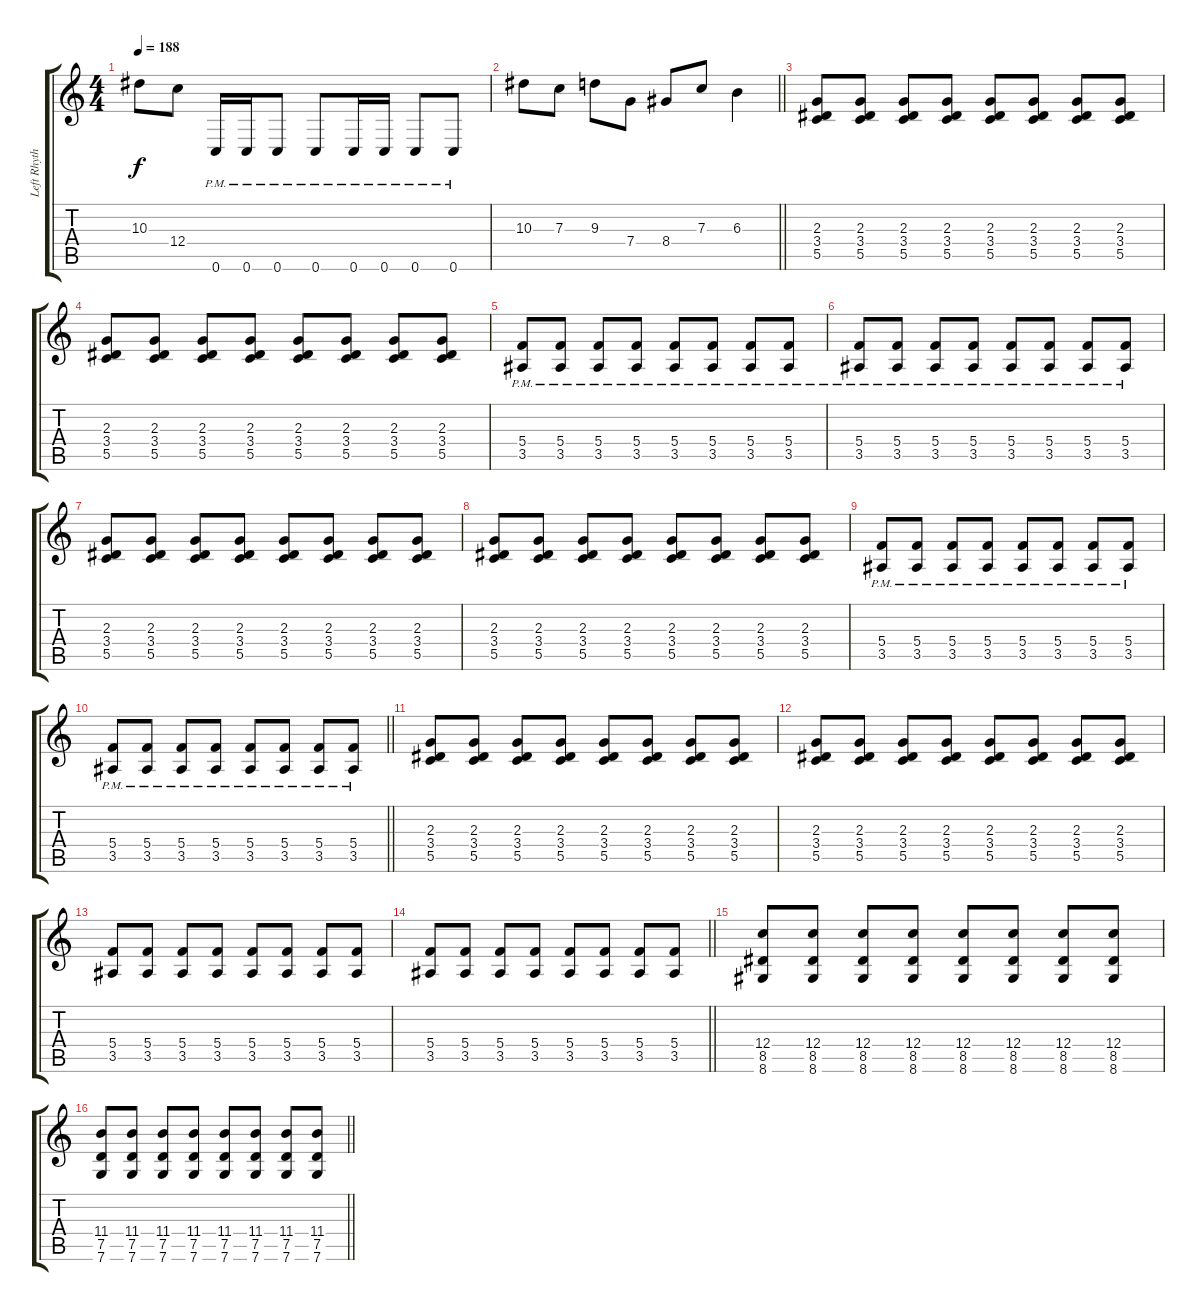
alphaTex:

\track ("Left Rhythm" "Left Rhyth") {instrument distortionguitar}
\staff {score tabs}
\tuning (D4 A3 F3 C3 G2 C2) {hide}
\ts (4 4)
\tempo 188
\clef g2
\ks c
10.3.8{dy f} 12.4.8 0.6{pm}.16 0.6{pm}.16 0.6{pm}.8 0.6{pm}.8 0.6{pm}.16 0.6{pm}.16 0.6{pm}.8 0.6{pm}.8 |
\barLineRight lightlight
10.3.8 7.3.8 9.3.8 7.4.8 8.4.8 7.3.8 6.3.4 |
\section ("" "")
(2.3 3.4 5.5).8 (2.3 3.4 5.5).8 (2.3 3.4 5.5).8 (2.3 3.4 5.5).8 (2.3 3.4 5.5).8 (2.3 3.4 5.5).8 (2.3 3.4 5.5).8 (2.3 3.4 5.5).8 |
(2.3 3.4 5.5).8 (2.3 3.4 5.5).8 (2.3 3.4 5.5).8 (2.3 3.4 5.5).8 (2.3 3.4 5.5).8 (2.3 3.4 5.5).8 (2.3 3.4 5.5).8 (2.3 3.4 5.5).8 |
(5.4{pm} 3.5{pm}).8 (5.4{pm} 3.5{pm}).8 (5.4{pm} 3.5{pm}).8 (5.4{pm} 3.5{pm}).8 (5.4{pm} 3.5{pm}).8 (5.4{pm} 3.5{pm}).8 (5.4{pm} 3.5{pm}).8 (5.4{pm} 3.5{pm}).8 |
(5.4{pm} 3.5{pm}).8 (5.4{pm} 3.5{pm}).8 (5.4{pm} 3.5{pm}).8 (5.4{pm} 3.5{pm}).8 (5.4{pm} 3.5{pm}).8 (5.4{pm} 3.5{pm}).8 (5.4{pm} 3.5{pm}).8 (5.4{pm} 3.5{pm}).8 |
(2.3 3.4 5.5).8 (2.3 3.4 5.5).8 (2.3 3.4 5.5).8 (2.3 3.4 5.5).8 (2.3 3.4 5.5).8 (2.3 3.4 5.5).8 (2.3 3.4 5.5).8 (2.3 3.4 5.5).8 |
(2.3 3.4 5.5).8 (2.3 3.4 5.5).8 (2.3 3.4 5.5).8 (2.3 3.4 5.5).8 (2.3 3.4 5.5).8 (2.3 3.4 5.5).8 (2.3 3.4 5.5).8 (2.3 3.4 5.5).8 |
(5.4{pm} 3.5{pm}).8 (5.4{pm} 3.5{pm}).8 (5.4{pm} 3.5{pm}).8 (5.4{pm} 3.5{pm}).8 (5.4{pm} 3.5{pm}).8 (5.4{pm} 3.5{pm}).8 (5.4{pm} 3.5{pm}).8 (5.4{pm} 3.5{pm}).8 |
\barLineRight lightlight
(5.4{pm} 3.5{pm}).8 (5.4{pm} 3.5{pm}).8 (5.4{pm} 3.5{pm}).8 (5.4{pm} 3.5{pm}).8 (5.4{pm} 3.5{pm}).8 (5.4{pm} 3.5{pm}).8 (5.4{pm} 3.5{pm}).8 (5.4{pm} 3.5{pm}).8 |
\section ("" "")
(2.3 3.4 5.5).8 (2.3 3.4 5.5).8 (2.3 3.4 5.5).8 (2.3 3.4 5.5).8 (2.3 3.4 5.5).8 (2.3 3.4 5.5).8 (2.3 3.4 5.5).8 (2.3 3.4 5.5).8 |
(2.3 3.4 5.5).8 (2.3 3.4 5.5).8 (2.3 3.4 5.5).8 (2.3 3.4 5.5).8 (2.3 3.4 5.5).8 (2.3 3.4 5.5).8 (2.3 3.4 5.5).8 (2.3 3.4 5.5).8 |
(5.4 3.5).8 (5.4 3.5).8 (5.4 3.5).8 (5.4 3.5).8 (5.4 3.5).8 (5.4 3.5).8 (5.4 3.5).8 (5.4 3.5).8 |
\barLineRight lightlight
(5.4 3.5).8 (5.4 3.5).8 (5.4 3.5).8 (5.4 3.5).8 (5.4 3.5).8 (5.4 3.5).8 (5.4 3.5).8 (5.4 3.5).8 |
\section ("" "")
(12.4 8.5 8.6).8 (12.4 8.5 8.6).8 (12.4 8.5 8.6).8 (12.4 8.5 8.6).8 (12.4 8.5 8.6).8 (12.4 8.5 8.6).8 (12.4 8.5 8.6).8 (12.4 8.5 8.6).8 |
\barLineRight lightlight
(11.4 7.5 7.6).8 (11.4 7.5 7.6).8 (11.4 7.5 7.6).8 (11.4 7.5 7.6).8 (11.4 7.5 7.6).8 (11.4 7.5 7.6).8 (11.4 7.5 7.6).8 (11.4 7.5 7.6).8
